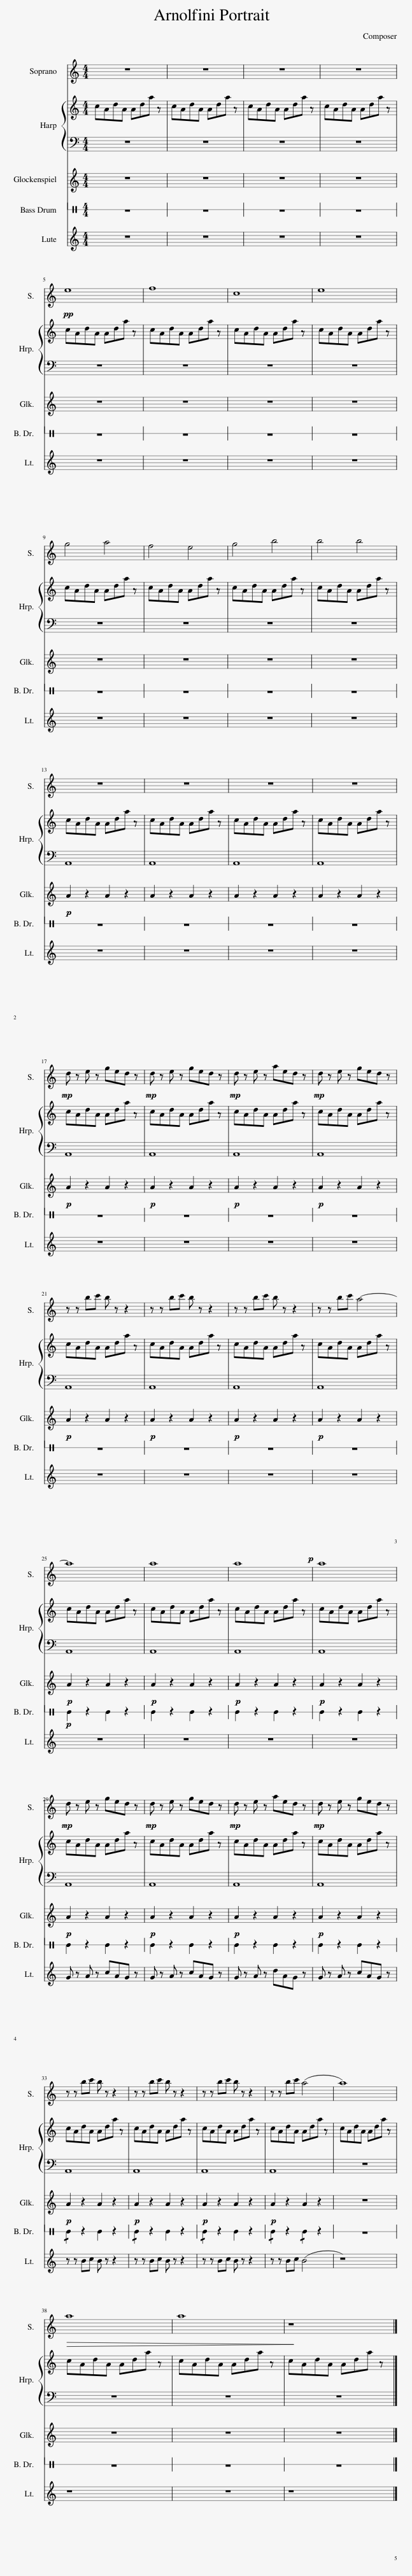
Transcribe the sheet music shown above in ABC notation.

X:1
%%score 1 { 2 | 3 } 4 5 6
L:1/8
M:4/4
I:linebreak $
K:C
V:1 treble
V:2 treble
V:3 bass
V:4 treble transpose=24
V:5 perc stafflines=1
K:none
V:6 treble
V:1
 z8 | z8 | z8 | z8 |$!pp! e8 | %5
 f8 | c8 | e8 |$ g4 a4 | f4 e4 | %10
 g4 b4 | b4 b4 |$ z8 | z8 | z8 | %15
 z8 |$!mp! d z e z ged z |!mp! d z e z ged z |!mp! d z e z aed z |!mp! d z e z ged z |$ %20
 z z bc' b z z2 | z z bc' b z z2 | z z bc' b z z2 | z z bc' a4- |$ a8 | %25
 a8 |!p! a8 | a8 |$!mp! d z e z ged z |!mp! d z e z ged z | %30
!mp! d z e z aed z |!mp! d z e z ged z |$ z z bc' b z z2 | z z bc' b z z2 | z z bc' b z z2 | %35
 z z bc' (a4 | a8) |$!>(! a8!>)! | a8 | z8 |] %40
V:2
 cAdA Ada z | cAdA Ada z | cAdA Ada z | cAdA Ada z |$ cAdA Ada z | %5
 cAdA Ada z | cAdA Ada z | cAdA Ada z |$ cAdA Ada z | cAdA Ada z | %10
 cAdA Ada z | cAdA Ada z |$ cAdA Ada z | cAdA Ada z | cAdA Ada z | %15
 cAdA Ada z |$ cAdA Ada z | cAdA Ada z | cAdA Ada z | cAdA Ada z |$ %20
 cAdA Ada z | cAdA Ada z | cAdA Ada z | cAdA Ada z |$ cAdA Ada z | %25
 cAdA Ada z | cAdA Ada z | cAdA Ada z |$ cAdA Ada z | cAdA Ada z | %30
 cAdA Ada z | cAdA Ada z |$ cAdA Ada z | cAdA Ada z | cAdA Ada z | %35
 cAdA Ada z | cAdA Ada z |$ cAdA Ada z | cAdA Ada z | cAdA Ada z |] %40
V:3
 z8 | z8 | z8 | z8 |$ z8 | %5
 z8 | z8 | z8 |$ z8 | z8 | %10
 z8 | z8 |$ A,,8 | A,,8 | A,,8 | %15
 A,,8 |$ A,,8 | A,,8 | A,,8 | A,,8 |$ %20
 A,,8 | A,,8 | A,,8 | A,,8 |$ A,,8 | %25
 A,,8 | A,,8 | A,,8 |$ A,,8 | A,,8 | %30
 A,,8 | A,,8 |$ A,,8 | A,,8 | A,,8 | %35
 A,,8 | z8 |$ z8 | z8 | z8 |] %40
V:4
 z8 | z8 | z8 | z8 |$ z8 | %5
 z8 | z8 | z8 |$ z8 | z8 | %10
 z8 | z8 |$!p! A2 z2 A2 z2 | A2 z2 A2 z2 | A2 z2 A2 z2 | %15
 A2 z2 A2 z2 |$!p! A2 z2 A2 z2 |!p! A2 z2 A2 z2 |!p! A2 z2 A2 z2 |!p! A2 z2 A2 z2 |$ %20
!p! A2 z2 A2 z2 |!p! A2 z2 A2 z2 |!p! A2 z2 A2 z2 |!p! A2 z2 A2 z2 |$!p! A2 z2 A2 z2 | %25
!p! A2 z2 A2 z2 |!p! A2 z2 A2 z2 |!p! A2 z2 A2 z2 |$!p! A2 z2 A2 z2 |!p! A2 z2 A2 z2 | %30
!p! A2 z2 A2 z2 |!p! A2 z2 A2 z2 |$!p! A2 z2 A2 z2 |!p! A2 z2 A2 z2 |!p! A2 z2 A2 z2 | %35
!p! A2 z2 A2 z2 | z8 |$ z8 | z8 | z8 |] %40
V:5
 z8 | z8 | z8 | z8 |$ z8 | %5
 z8 | z8 | z8 |$ z8 | z8 | %10
 z8 | z8 |$ z8 | z8 | z8 | %15
 z8 |$ z8 | z8 | z8 | z8 |$ %20
 z8 | z8 | z8 | z8 |$!p! E2 z2 E2 z2 | %25
 E2 z2 E2 z2 | E2 z2 E2 z2 | E2 z2 E2 z2 |$ E2 z2 E2 z2 | E2 z2 E2 z2 | %30
 E2 z2 E2 z2 | E2 z2 E2 z2 |$ !/!E2 z2 E2 z2 | !/!E2 z2 E2 z2 | !/!E2 z2 E2 z2 | %35
 !/!E2 z2 !/!E2 z2 | z8 |$ z8 | z8 | z8 |] %40
V:6
 z8 | z8 | z8 | z8 |$ z8 | %5
 z8 | z8 | z8 |$ z8 | z8 | %10
 z8 | z8 |$ z8 | z8 | z8 | %15
 z8 |$ z8 | z8 | z8 | z8 |$ %20
 z8 | z8 | z8 | z8 |$ z8 | %25
 z8 | z8 | z8 |$ G z A z cAG z | G z A z cAG z | %30
 G z A z dAG z | G z A z cAG z |$ z z Bc B z z2 | z z Bc B z z2 | z z Bc B z z2 | %35
 z z Bc (B4 | z8) |$ z8 | z8 | z8 |] %40
